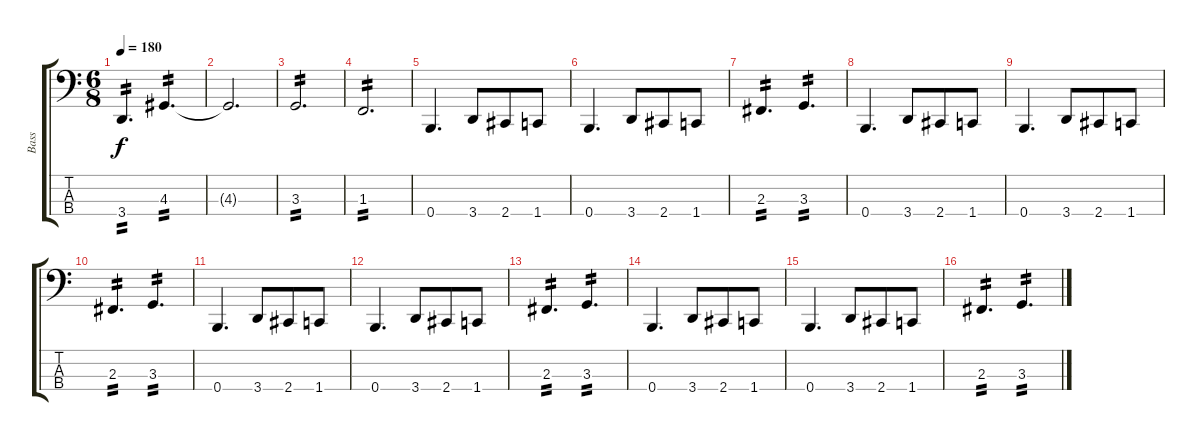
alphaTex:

\track ("Bass" "Bass") {instrument electricbasspick}
\staff {score tabs}
\tuning (D2 A1 E1 B0) {hide}
\ts (6 8)
\tempo 180
\clef f4
\ks c
3.4.4{d tp 2 dy f} 4.3.4{d tp 2} |
4.3{t}.2{d} |
3.3.2{d tp 2} |
1.3.2{d tp 2} |
0.4.4{d} 3.4.8 2.4.8 1.4.8 |
0.4.4{d} 3.4.8 2.4.8 1.4.8 |
2.3.4{d tp 2} 3.3.4{d tp 2} |
0.4.4{d} 3.4.8 2.4.8 1.4.8 |
0.4.4{d} 3.4.8 2.4.8 1.4.8 |
2.3.4{d tp 2} 3.3.4{d tp 2} |
0.4.4{d} 3.4.8 2.4.8 1.4.8 |
0.4.4{d} 3.4.8 2.4.8 1.4.8 |
2.3.4{d tp 2} 3.3.4{d tp 2} |
0.4.4{d} 3.4.8 2.4.8 1.4.8 |
0.4.4{d} 3.4.8 2.4.8 1.4.8 |
2.3.4{d tp 2} 3.3.4{d tp 2}
